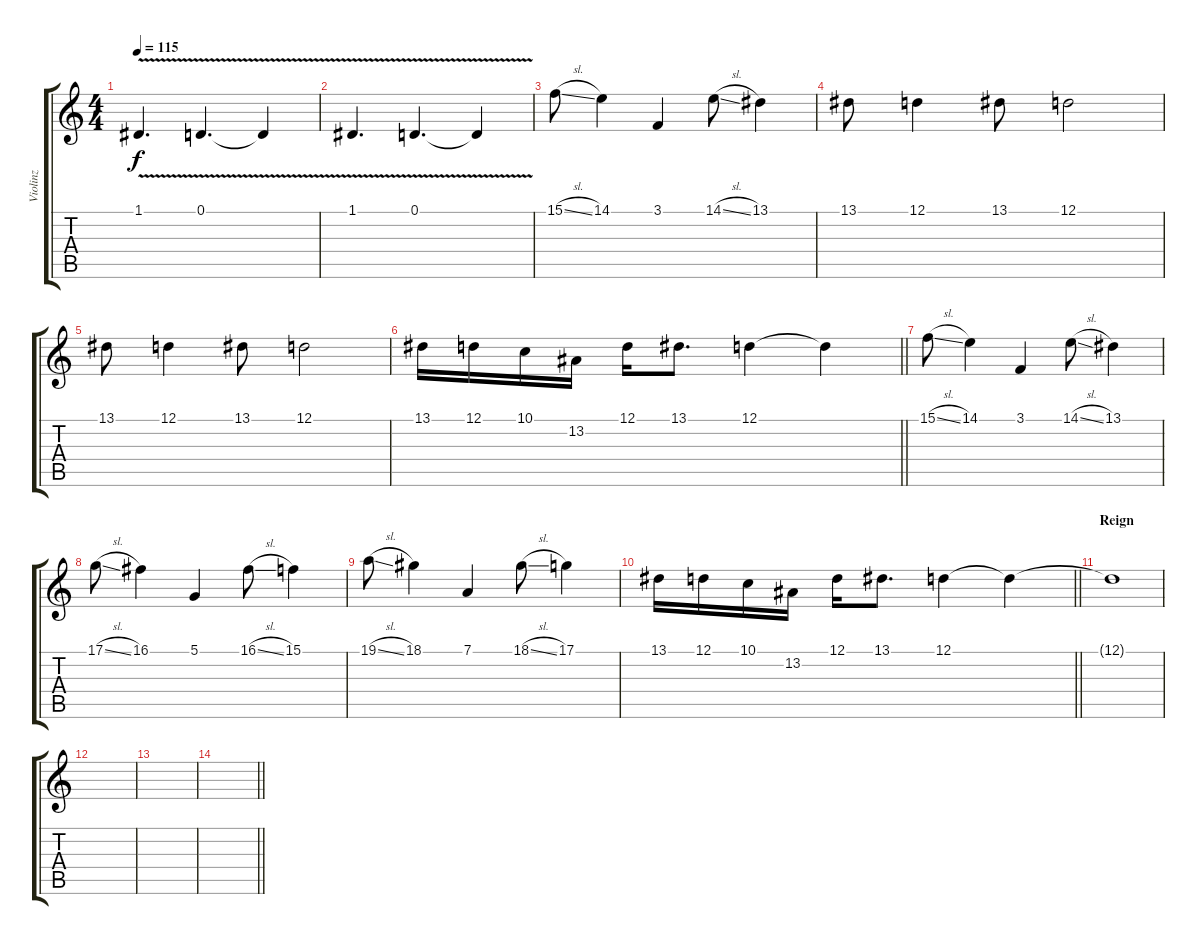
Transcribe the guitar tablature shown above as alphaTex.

\track ("Violinz" "Violinz") {instrument violin}
\staff {score tabs}
\tuning (D4 A3 F3 C3 G2 D2) {hide}
\ts (4 4)
\tempo 115
\clef g2
\ks c
1.1{v}.4{d dy f} 0.1{v}.4{d} 0.1{t}.4 |
1.1{v}.4{d} 0.1{v}.4{d} 0.1{t}.4 |
15.1{sl}.8 14.1.4 3.1.4 14.1{sl}.8 13.1.4 |
13.1.8 12.1.4 13.1.8 12.1.2 |
13.1.8 12.1.4 13.1.8 12.1.2 |
\barLineRight lightlight
13.1.16 12.1.16 10.1.16 13.2.16 12.1.16 13.1.8{d} 12.1.4 12.1{t}.4 |
15.1{sl}.8 14.1.4 3.1.4 14.1{sl}.8 13.1.4 |
17.1{sl}.8 16.1.4 5.1.4 16.1{sl}.8 15.1.4 |
19.1{sl}.8 18.1.4 7.1.4 18.1{sl}.8 17.1.4 |
\barLineRight lightlight
13.1.16 12.1.16 10.1.16 13.2.16 12.1.16 13.1.8{d} 12.1.4 12.1{t}.4 |
\section ("" "Reign")
12.1{t}.1 |
|
|
\barLineRight lightlight
